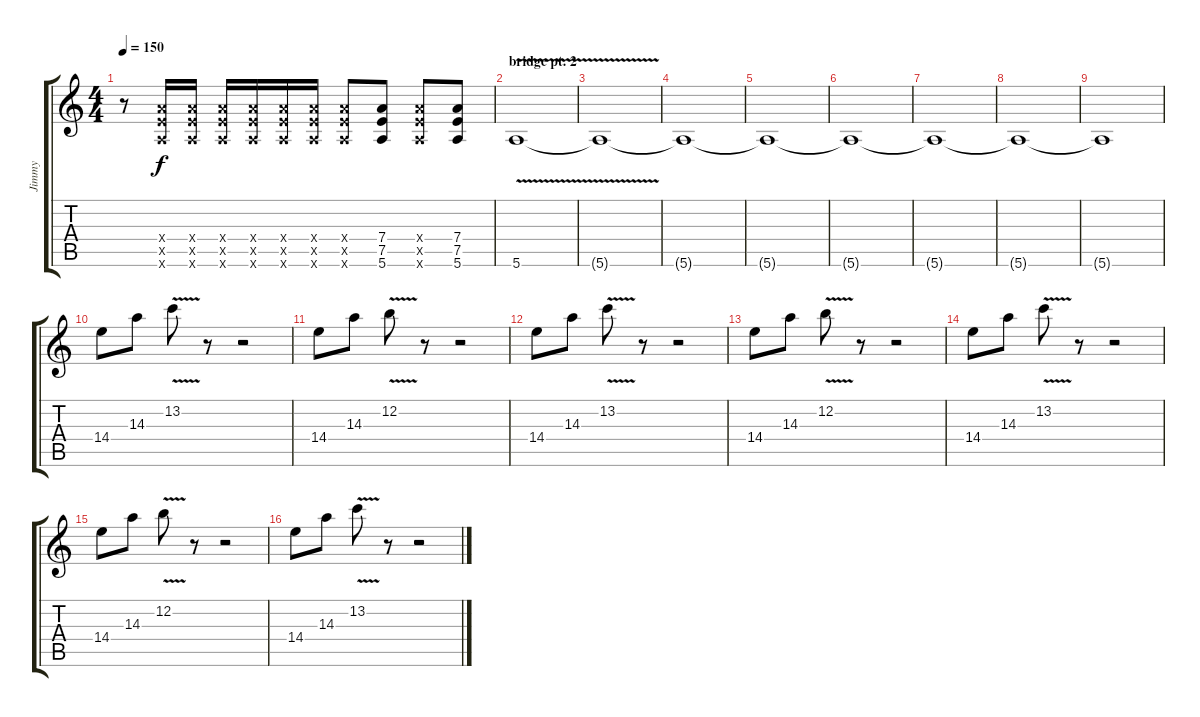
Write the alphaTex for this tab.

\track ("Jimmy" "Jimmy") {instrument electricguitarclean}
\staff {score tabs}
\tuning (E4 B3 G3 D3 A2 E2) {hide}
\ts (4 4)
\tempo 150
\clef g2
\ks c
r.8{dy f} (7.4{x} 7.5{x} 5.6{x}).16 (7.4{x} 7.5{x} 5.6{x}).16 (7.4{x} 7.5{x} 5.6{x}).16 (7.4{x} 7.5{x} 5.6{x}).16 (7.4{x} 7.5{x} 5.6{x}).16 (7.4{x} 7.5{x} 5.6{x}).16 (7.4{x} 7.5{x} 5.6{x}).8 (7.4 7.5 5.6).8 (7.4{x} 7.5{x} 5.6{x}).8 (7.4 7.5 5.6).8 |
\section ("" "bridge pt. 2")
5.6{v}.1 |
5.6{t}.1 |
5.6{t}.1 |
5.6{t}.1 |
5.6{t}.1 |
5.6{t}.1 |
5.6{t}.1 |
5.6{t}.1 |
14.4.8 14.3.8 13.2{v}.8 r.8 r.2 |
14.4.8 14.3.8 12.2{v}.8 r.8 r.2 |
14.4.8 14.3.8 13.2{v}.8 r.8 r.2 |
14.4.8 14.3.8 12.2{v}.8 r.8 r.2 |
14.4.8 14.3.8 13.2{v}.8 r.8 r.2 |
14.4.8 14.3.8 12.2{v}.8 r.8 r.2 |
14.4.8 14.3.8 13.2{v}.8 r.8 r.2
